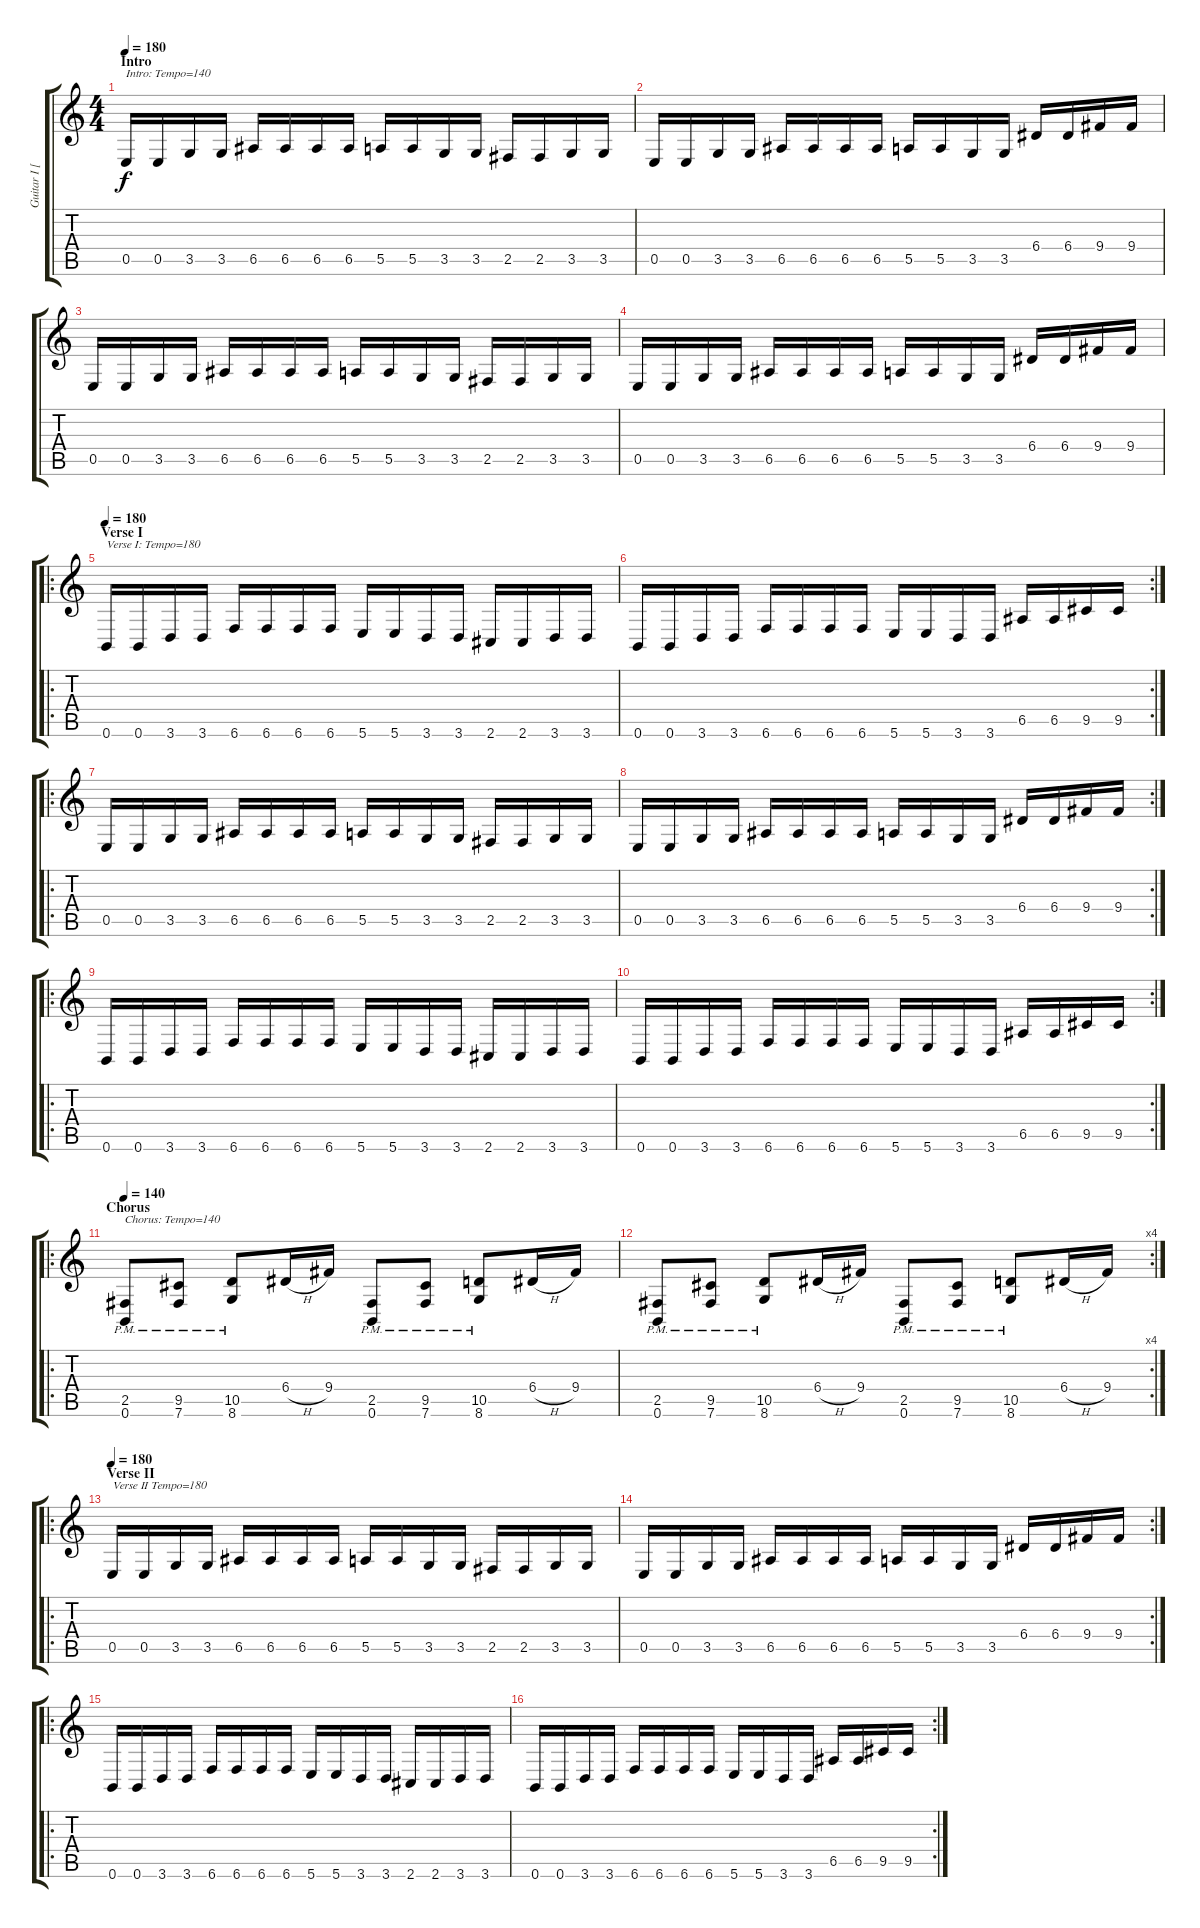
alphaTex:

\track ("Guitar I [Jon Levasseur]" "Guitar I [") {instrument distortionguitar}
\staff {score tabs}
\tuning (B3 Gb3 D3 A2 E2 B1) {hide}
\ts (4 4)
\section ("" "Intro")
\tempo 180
\tempo 140
\tempo 180
\clef g2
\ks c
0.5.16{txt "Intro: Tempo=140" dy f instrument distortionguitar} 0.5.16 3.5.16 3.5.16 6.5.16 6.5.16 6.5.16 6.5.16 5.5.16 5.5.16 3.5.16 3.5.16 2.5.16 2.5.16 3.5.16 3.5.16 |
0.5.16 0.5.16 3.5.16 3.5.16 6.5.16 6.5.16 6.5.16 6.5.16 5.5.16 5.5.16 3.5.16 3.5.16 6.4.16 6.4.16 9.4.16 9.4.16 |
0.5.16 0.5.16 3.5.16 3.5.16 6.5.16 6.5.16 6.5.16 6.5.16 5.5.16 5.5.16 3.5.16 3.5.16 2.5.16 2.5.16 3.5.16 3.5.16 |
0.5.16 0.5.16 3.5.16 3.5.16 6.5.16 6.5.16 6.5.16 6.5.16 5.5.16 5.5.16 3.5.16 3.5.16 6.4.16 6.4.16 9.4.16 9.4.16 |
\ro
\section ("" "Verse I")
\tempo 180
0.6.16{txt "Verse I: Tempo=180"} 0.6.16 3.6.16 3.6.16 6.6.16 6.6.16 6.6.16 6.6.16 5.6.16 5.6.16 3.6.16 3.6.16 2.6.16 2.6.16 3.6.16 3.6.16 |
\rc 2
0.6.16 0.6.16 3.6.16 3.6.16 6.6.16 6.6.16 6.6.16 6.6.16 5.6.16 5.6.16 3.6.16 3.6.16 6.5.16 6.5.16 9.5.16 9.5.16 |
\ro
0.5.16 0.5.16 3.5.16 3.5.16 6.5.16 6.5.16 6.5.16 6.5.16 5.5.16 5.5.16 3.5.16 3.5.16 2.5.16 2.5.16 3.5.16 3.5.16 |
\rc 2
0.5.16 0.5.16 3.5.16 3.5.16 6.5.16 6.5.16 6.5.16 6.5.16 5.5.16 5.5.16 3.5.16 3.5.16 6.4.16 6.4.16 9.4.16 9.4.16 |
\ro
0.6.16 0.6.16 3.6.16 3.6.16 6.6.16 6.6.16 6.6.16 6.6.16 5.6.16 5.6.16 3.6.16 3.6.16 2.6.16 2.6.16 3.6.16 3.6.16 |
\rc 2
0.6.16 0.6.16 3.6.16 3.6.16 6.6.16 6.6.16 6.6.16 6.6.16 5.6.16 5.6.16 3.6.16 3.6.16 6.5.16 6.5.16 9.5.16 9.5.16 |
\ro
\section ("" "Chorus")
\tempo 140
(2.5{pm} 0.6{pm}).8{txt "Chorus: Tempo=140"} (9.5{pm} 7.6{pm}).8 (10.5{pm} 8.6{pm}).8 6.4{h}.16 9.4.16 (2.5{pm} 0.6{pm}).8 (9.5{pm} 7.6{pm}).8 (10.5{pm} 8.6{pm}).8 6.4{h}.16 9.4.16 |
\rc 4
(2.5{pm} 0.6{pm}).8 (9.5{pm} 7.6{pm}).8 (10.5{pm} 8.6{pm}).8 6.4{h}.16 9.4.16 (2.5{pm} 0.6{pm}).8 (9.5{pm} 7.6{pm}).8 (10.5{pm} 8.6{pm}).8 6.4{h}.16 9.4.16 |
\ro
\section ("" "Verse II")
\tempo 180
0.5.16{txt "Verse II Tempo=180"} 0.5.16 3.5.16 3.5.16 6.5.16 6.5.16 6.5.16 6.5.16 5.5.16 5.5.16 3.5.16 3.5.16 2.5.16 2.5.16 3.5.16 3.5.16 |
\rc 2
0.5.16 0.5.16 3.5.16 3.5.16 6.5.16 6.5.16 6.5.16 6.5.16 5.5.16 5.5.16 3.5.16 3.5.16 6.4.16 6.4.16 9.4.16 9.4.16 |
\ro
0.6.16 0.6.16 3.6.16 3.6.16 6.6.16 6.6.16 6.6.16 6.6.16 5.6.16 5.6.16 3.6.16 3.6.16 2.6.16 2.6.16 3.6.16 3.6.16 |
\rc 2
0.6.16 0.6.16 3.6.16 3.6.16 6.6.16 6.6.16 6.6.16 6.6.16 5.6.16 5.6.16 3.6.16 3.6.16 6.5.16 6.5.16 9.5.16 9.5.16
